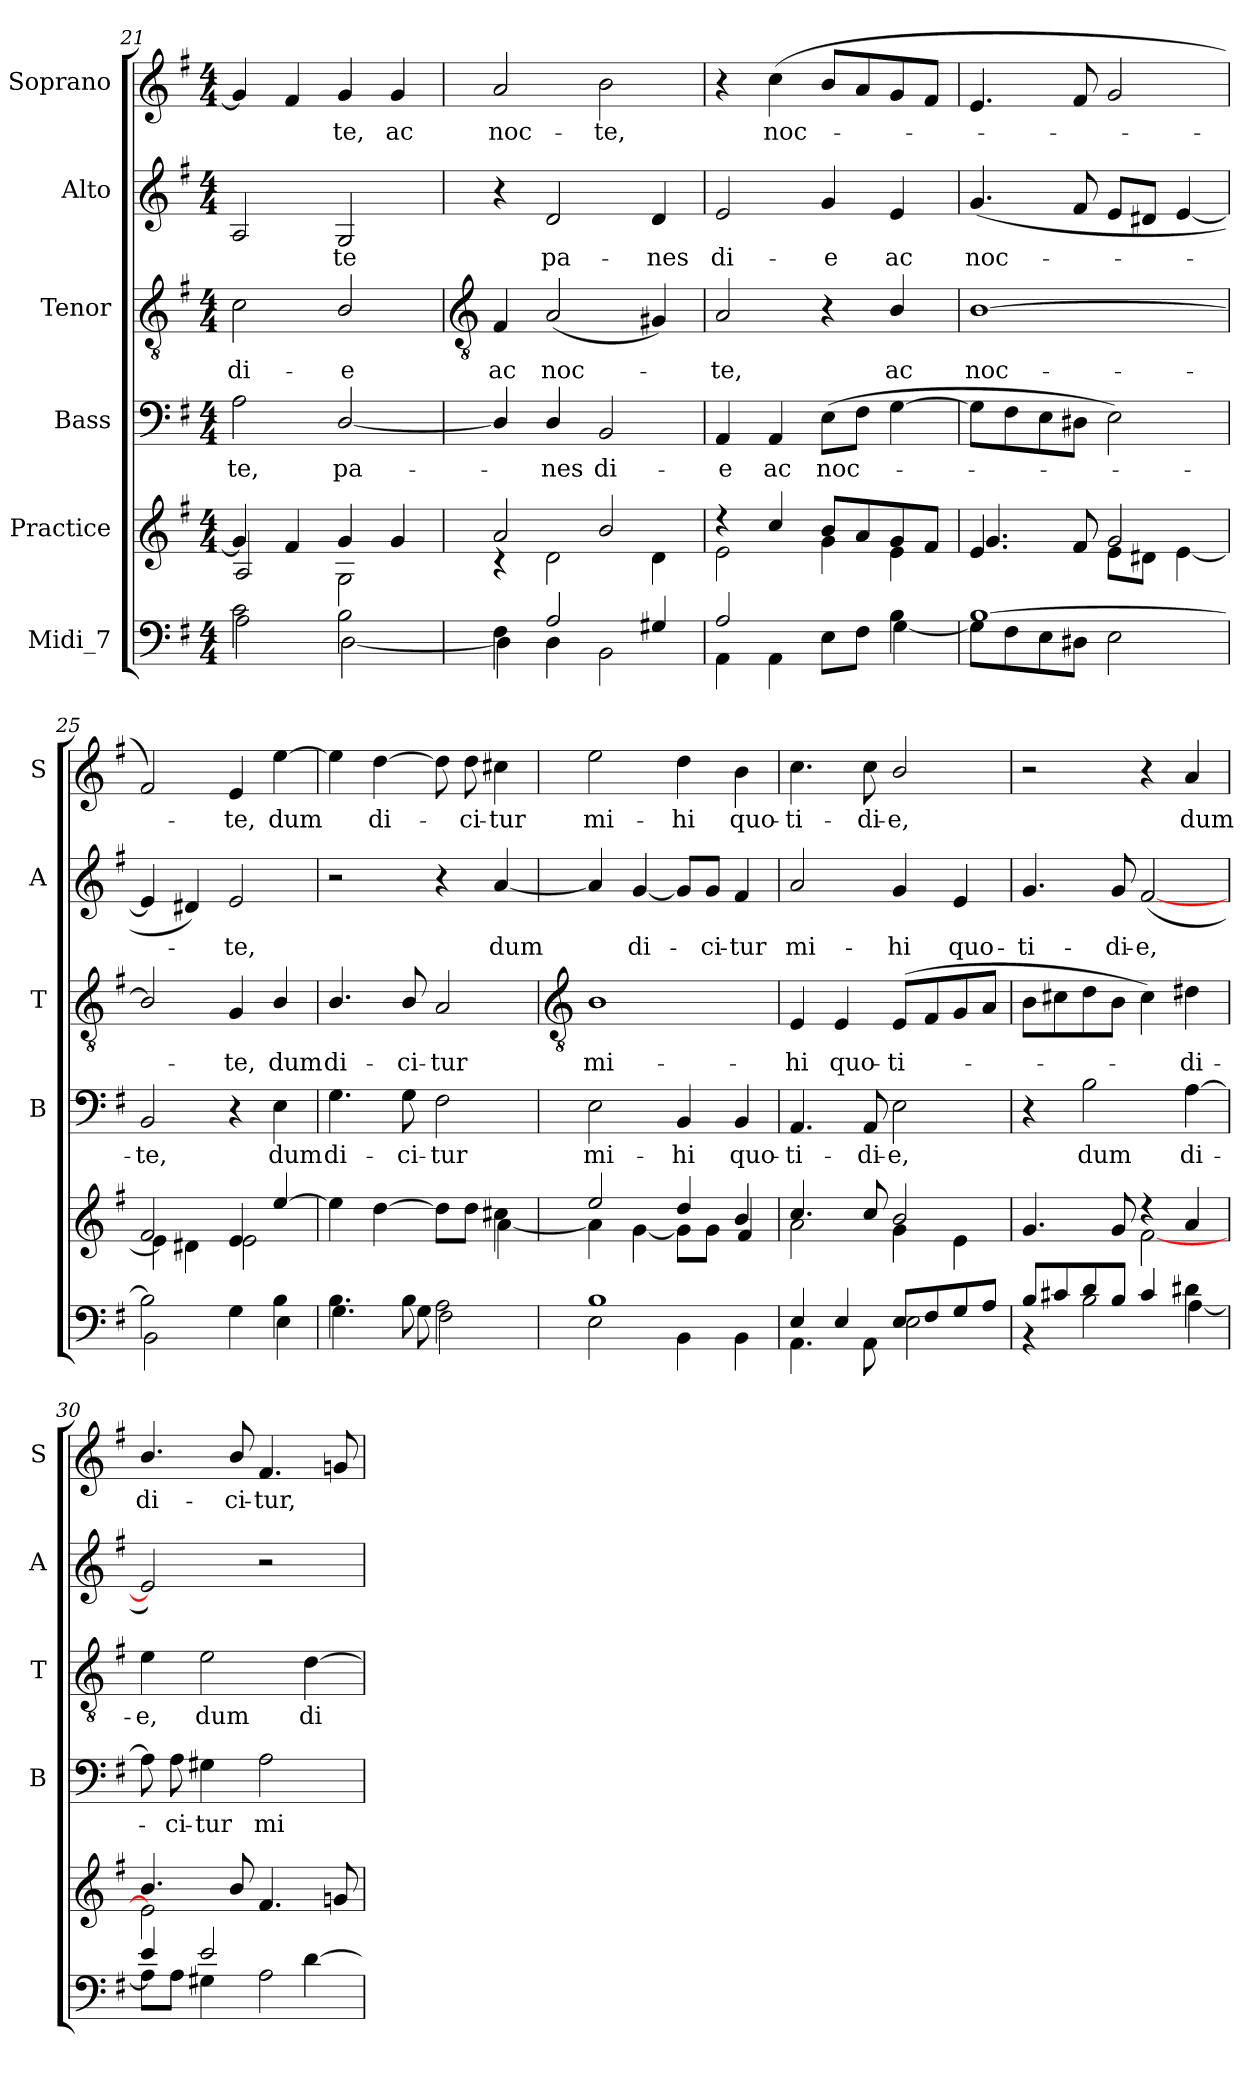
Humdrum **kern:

**kern	**kern	**kern	**text	**kern	**text	**kern	**text	**kern	**text
*part6	*part5	*part4	*part4	*part3	*part3	*part2	*part2	*part1	*part1
*staff6	*staff5	*staff4	*staff4	*staff3	*staff3	*staff2	*staff2	*staff1	*staff1
*I"Midi_7	*I"Practice	*I"Bass	*	*I"Tenor	*	*I"Alto	*	*I"Soprano	*
*	*	*I'B	*	*I'T	*	*I'A	*	*I'S	*
*clefF4	*clefG2	*clefF4	*	*clefGv2	*	*clefG2	*	*clefG2	*
*k[f#]	*k[f#]	*k[f#]	*	*k[f#]	*	*k[f#]	*	*k[f#]	*
*G:	*G:	*G:	*	*G:	*	*G:	*	*G:	*
*M4/4	*M4/4	*M4/4	*	*M4/4	*	*M4/4	*	*M4/4	*
=21	=21	=21	=21	=21	=21	=21	=21	=21	=21
*^	*^	*	*	*	*	*	*	*	*
!	!	!	!	!	!LO:LY:b	!	!LO:LY:b	!	!	!	!
2c\	2A\	4g/]	2A/	2A	-te,	2c	di-	2A	.	4g]	.
.	.	4f#/	.	.	.	.	.	.	.	4f#	.
!	!	!	!	!	!LO:LY:b	!	!LO:LY:b	!	!LO:LY:b	!	!LO:LY:b
2B\	[2D\	4g/	2G\	[2D/	pa-	2B/	-e	2G	te	4g	te,
!	!	!	!	!	!	!	!	!	!	!	!LO:LY:b
.	.	4g/	.	.	.	.	.	.	.	4g	ac
!!LO:LB:g=z
=22	=22	=22	=22	=22	=22	=22	=22	=22	=22	=22	=22
*	*	*	*	*	*	*clefGv2	*	*	*	*	*
!	!	!	!	!	!	!	!LO:LY:b	!	!	!	!LO:LY:b
4F#\	4D\]	2a/	4r	4D/]	.	4F#	ac	4r	.	2a	noc-
!	!	!	!	!	!LO:LY:b	!	!LO:LY:b	!	!LO:LY:b	!	!
2A/	4D\	.	2d\	4D/	nes	(<2A/	noc-	2d	pa-	.	.
!	!	!	!	!	!LO:LY:b	!	!	!	!	!	!LO:LY:b
.	2BB\	2b/	.	2BB	di-	.	.	.	.	2b	-te,
!	!	!	!	!	!	!	!	!	!LO:LY:b	!	!
4G#X/	.	.	4d\	.	.	4G#X)	.	4d	-nes	.	.
=23	=23	=23	=23	=23	=23	=23	=23	=23	=23	=23	=23
!	!	!	!	!	!LO:LY:b	!	!LO:LY:b	!	!LO:LY:b	!	!
2A/	4AA\	4r	2e\	4AA	-e	2A	te,	2e	di-	4r	.
!	!	!	!	!	!LO:LY:b	!	!	!	!	!	!LO:LY:b
.	4AA\	4cc/	.	4AA	ac	.	.	.	.	(<4cc	noc-
!	!	!	!	!	!LO:LY:b	!	!	!	!LO:LY:b	!	!
4ryy	8E\L	8b/L	4g\	(>8EL	noc-	4r	.	4g	-e	8bL	.
.	8F#\J	8a/	.	8F#J	.	.	.	.	.	8a	.
!	!	!	!	!	!	!	!LO:LY:b	!	!LO:LY:b	!	!
4B\	[4G\	8g/	4e\	[4G	.	4B/	ac	4e	ac	8g	.
.	.	8f#/J	.	.	.	.	.	.	.	8f#J	.
=24	=24	=24	=24	=24	=24	=24	=24	=24	=24	=24	=24
!	!	!	!	!	!	!	!LO:LY:b	!	!LO:LY:b	!	!
[1B/	8G\L]	4.e/	4.g/	8GL]	.	[1B	noc-	(<4.g	noc-	4.e	.
.	8F#\	.	.	8F#	.	.	.	.	.	.	.
.	8E\	.	.	8E	.	.	.	.	.	.	.
.	8D#X\J	8f#/	8f#/	8D#XJ	.	.	.	8f#	.	8f#	.
.	2E\	2g/	8e\L	2E)	.	.	.	8e/L	.	2g	.
.	.	.	8d#X\J	.	.	.	.	8d#X/J	.	.	.
.	.	.	[4e\	.	.	.	.	[4e	.	.	.
=25	=25	=25	=25	=25	=25	=25	=25	=25	=25	=25	=25
!	!	!	!	!	!LO:LY:b	!	!	!	!	!	!
2B\]	2BB\	2f#/	4e\]	2BB	te,	2B/]	.	4e]	.	2f#)	.
.	.	.	4d#X\	.	.	.	.	4d#X)	.	.	.
!	!	!	!	!	!	!	!LO:LY:b	!	!LO:LY:b	!	!LO:LY:b
4G\	4ryy	4e/	2e\	4r	.	4G	te,	2e	te,	4e	te,
!	!	!	!	!	!LO:LY:b	!	!LO:LY:b	!	!	!	!LO:LY:b
4B\	4E\	[4ee/	.	4E	dum	4B/	dum	.	.	[4ee	dum
=26	=26	=26	=26	=26	=26	=26	=26	=26	=26	=26	=26
!	!	!	!	!	!LO:LY:b	!	!LO:LY:b	!	!	!	!
4.B\	4.G\	4ee\]	2ryy	4.G	di-	4.B/	di-	2r	.	4ee]	.
!	!	!	!	!	!	!	!	!	!	!	!LO:LY:b
.	.	[4dd\	.	.	.	.	.	.	.	[4dd	di-
!	!	!	!	!	!LO:LY:b	!	!LO:LY:b	!	!	!	!
8B\	8G\	.	.	8G	-ci-	8B/	-ci-	.	.	.	.
!	!	!	!	!	!LO:LY:b	!	!LO:LY:b	!	!	!	!
2A\	2F#\	8dd\L]	4ryy	2F#	-tur	2A	-tur	4r	.	8dd]	.
!	!	!	!	!	!	!	!	!	!	!	!LO:LY:b
.	.	8dd\J	.	.	.	.	.	.	.	8dd	ci-
!	!	!	!	!	!	!	!	!	!LO:LY:b	!	!LO:LY:b
.	.	4cc#X\	[4a\	.	.	.	.	[4a	dum	4cc#X	-tur
!!LO:LB:g=z
=27	=27	=27	=27	=27	=27	=27	=27	=27	=27	=27	=27
*	*	*	*	*	*	*clefGv2	*	*	*	*	*
!	!	!	!	!	!LO:LY:b	!	!LO:LY:b	!	!	!	!LO:LY:b
1B\	2E\	2ee/	4a\]	2E	mi-	1B	mi-	4a]	.	2ee	mi-
!	!	!	!	!	!	!	!	!	!LO:LY:b	!	!
.	.	.	[4g\	.	.	.	.	[4g	di-	.	.
!	!	!	!	!	!LO:LY:b	!	!	!	!	!	!LO:LY:b
.	4BB\	4dd/	8g\L]	4BB	-hi	.	.	8g/L]	.	4dd	-hi
!	!	!	!	!	!	!	!	!	!LO:LY:b	!	!
.	.	.	8g\J	.	.	.	.	8g/J	ci-	.	.
!	!	!	!	!	!LO:LY:b	!	!	!	!LO:LY:b	!	!LO:LY:b
.	4BB\	4b/	4f#/	4BB	quo-	.	.	4f#	-tur	4b	quo-
=28	=28	=28	=28	=28	=28	=28	=28	=28	=28	=28	=28
!	!	!	!	!	!LO:LY:b	!	!LO:LY:b	!	!LO:LY:b	!	!LO:LY:b
4E/	4.AA\	4.cc/	2a\	4.AA	-ti-	4E	-hi	2a	mi-	4.cc	-ti-
!	!	!	!	!	!	!	!LO:LY:b	!	!	!	!
4E/	.	.	.	.	.	4E	quo-	.	.	.	.
!	!	!	!	!	!LO:LY:b	!	!	!	!	!	!LO:LY:b
.	8AA\	8cc/	.	8AA	-di-	.	.	.	.	8cc	-di-
!	!	!	!	!	!LO:LY:b	!	!LO:LY:b	!	!LO:LY:b	!	!LO:LY:b
8E/L	2E\	2b/	4g\	2E	-e,	(<8EL	-ti-	4g	-hi	2b/	-e,
8F#/	.	.	.	.	.	8F#	.	.	.	.	.
!	!	!	!	!	!	!	!	!	!LO:LY:b	!	!
8G/	.	.	4e\	.	.	8G	.	4e	quo-	.	.
8A/J	.	.	.	.	.	8AJ	.	.	.	.	.
=29	=29	=29	=29	=29	=29	=29	=29	=29	=29	=29	=29
!	!	!	!	!	!	!	!	!	!LO:LY:b	!	!
8B/L	4r	2ryy	4.g/	4r	.	8BL	.	4.g	-ti-	2r	.
8c#X/	.	.	.	.	.	8c#X	.	.	.	.	.
!	!	!	!	!	!LO:LY:b	!	!	!	!	!	!
8d/	2B\	.	.	2B	dum	8d	.	.	.	.	.
!	!	!	!	!	!	!	!	!	!LO:LY:b	!	!
8B/J	.	.	8g/	.	.	8BJ	.	8g	-di-	.	.
!	!	!	!	!	!	!	!	!	!LO:LY:b	!	!
4c#/	.	4r	[2f#\	.	.	4c#)	.	(<[2f#	-e,	4r	.
!	!	!	!	!	!LO:LY:b	!	!LO:LY:b	!	!	!	!LO:LY:b
4d#X\	[4A\	4a/	.	[4A	di-	4d#X	di-	.	.	4a	dum
=30	=30	=30	=30	=30	=30	=30	=30	=30	=30	=30	=30
!	!	!	!	!	!	!	!LO:LY:b	!	!	!	!LO:LY:b
4e/	8A\L]	4.b/	2e\]	8A]	.	4e	-e,	2e])	.	4.b/	di-
!	!	!	!	!	!LO:LY:b	!	!	!	!	!	!
.	8A\J	.	.	8A	ci-	.	.	.	.	.	.
!	!	!	!	!	!LO:LY:b	!	!LO:LY:b	!	!	!	!
2e/	4G#X\	.	.	4G#X	-tur	2e	dum	.	.	.	.
!	!	!	!	!	!	!	!	!	!	!	!LO:LY:b
.	.	8b/	.	.	.	.	.	.	.	8b/	-ci-
!	!	!	!	!	!LO:LY:b	!	!	!	!	!	!LO:LY:b
.	2A\	4.f#/	2ryy	2A	mi-	.	.	2r	.	4.f#	-tur,
!	!	!	!	!	!	!	!LO:LY:b	!	!	!	!
[4d\	.	.	.	.	.	[4d	di-	.	.	.	.
.	.	8gn/	.	.	.	.	.	.	.	8gn	.
*v	*v	*	*	*	*	*	*	*	*	*	*
*	*v	*v	*	*	*	*	*	*	*	*
=	=	=	=	=	=	=	=	=	=
*-	*-	*-	*-	*-	*-	*-	*-	*-	*-
